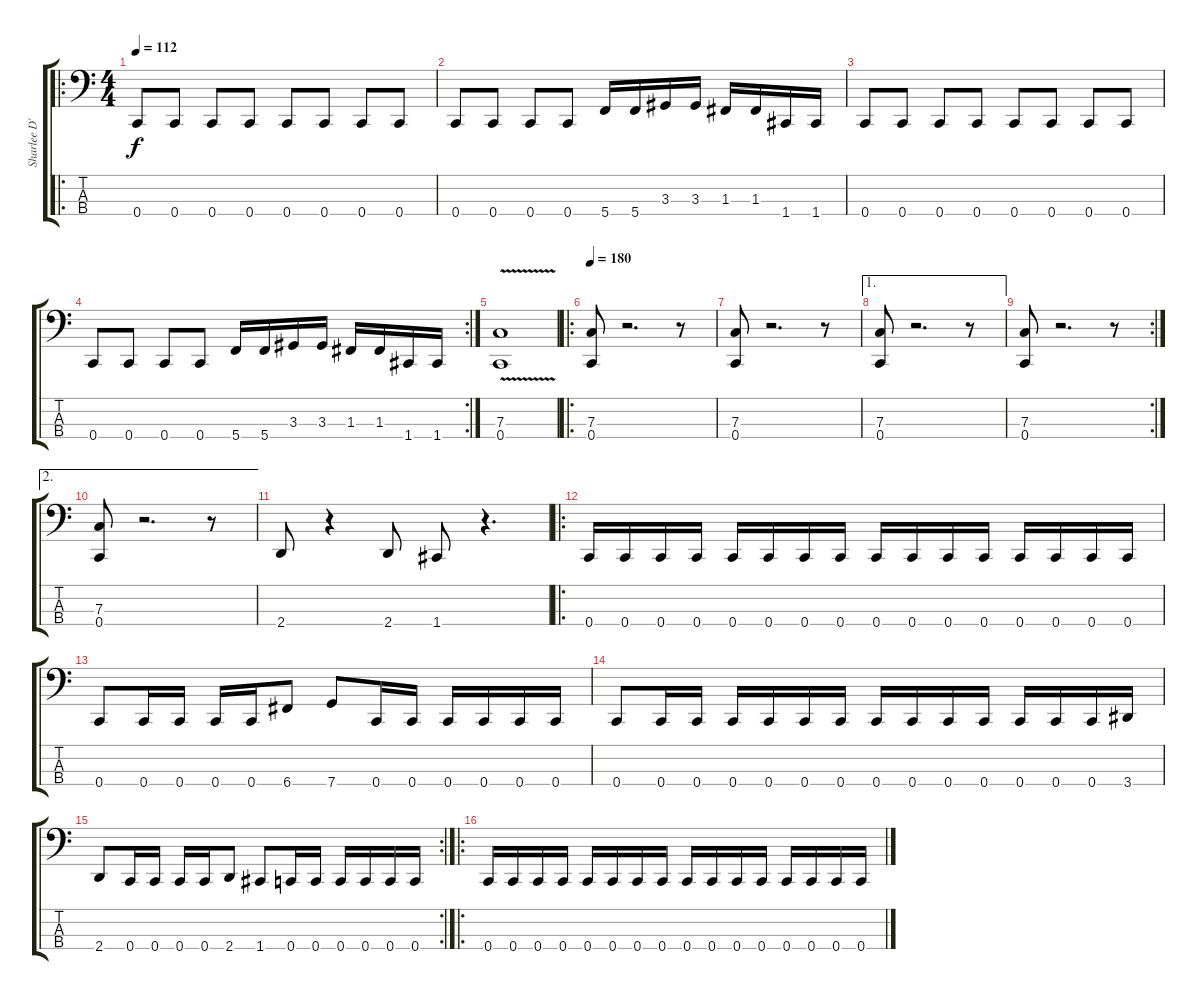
\track ("Sharlee D'Angelo" "Sharlee D'") {instrument electricbasspick}
\staff {score tabs}
\tuning (Eb2 Bb1 F1 C1) {hide}
\ro
\ts (4 4)
\tempo 112
\clef f4
\ks c
0.4.8{dy f instrument electricbasspick} 0.4.8 0.4.8 0.4.8 0.4.8 0.4.8 0.4.8 0.4.8 |
0.4.8 0.4.8 0.4.8 0.4.8 5.4.16 5.4.16 3.3.16 3.3.16 1.3.16 1.3.16 1.4.16 1.4.16 |
0.4.8 0.4.8 0.4.8 0.4.8 0.4.8 0.4.8 0.4.8 0.4.8 |
\rc 2
0.4.8 0.4.8 0.4.8 0.4.8 5.4.16 5.4.16 3.3.16 3.3.16 1.3.16 1.3.16 1.4.16 1.4.16 |
(7.3{v} 0.4).1 |
\ro
\tempo 180
(7.3 0.4).8 r.2{d} r.8 |
(7.3 0.4).8 r.2{d} r.8 |
\ae 1
(7.3 0.4).8 r.2{d} r.8 |
\rc 2
(7.3 0.4).8 r.2{d} r.8 |
\ae 2
(7.3 0.4).8 r.2{d} r.8 |
2.4.8 r.4 2.4.8 1.4.8 r.4{d} |
\ro
0.4.16 0.4.16 0.4.16 0.4.16 0.4.16 0.4.16 0.4.16 0.4.16 0.4.16 0.4.16 0.4.16 0.4.16 0.4.16 0.4.16 0.4.16 0.4.16 |
0.4.8 0.4.16 0.4.16 0.4.16 0.4.16 6.4.8 7.4.8 0.4.16 0.4.16 0.4.16 0.4.16 0.4.16 0.4.16 |
0.4.8 0.4.16 0.4.16 0.4.16 0.4.16 0.4.16 0.4.16 0.4.16 0.4.16 0.4.16 0.4.16 0.4.16 0.4.16 0.4.16 3.4.16 |
\rc 2
2.4.8 0.4.16 0.4.16 0.4.16 0.4.16 2.4.8 1.4.8 0.4.16 0.4.16 0.4.16 0.4.16 0.4.16 0.4.16 |
\ro
0.4.16 0.4.16 0.4.16 0.4.16 0.4.16 0.4.16 0.4.16 0.4.16 0.4.16 0.4.16 0.4.16 0.4.16 0.4.16 0.4.16 0.4.16 0.4.16
